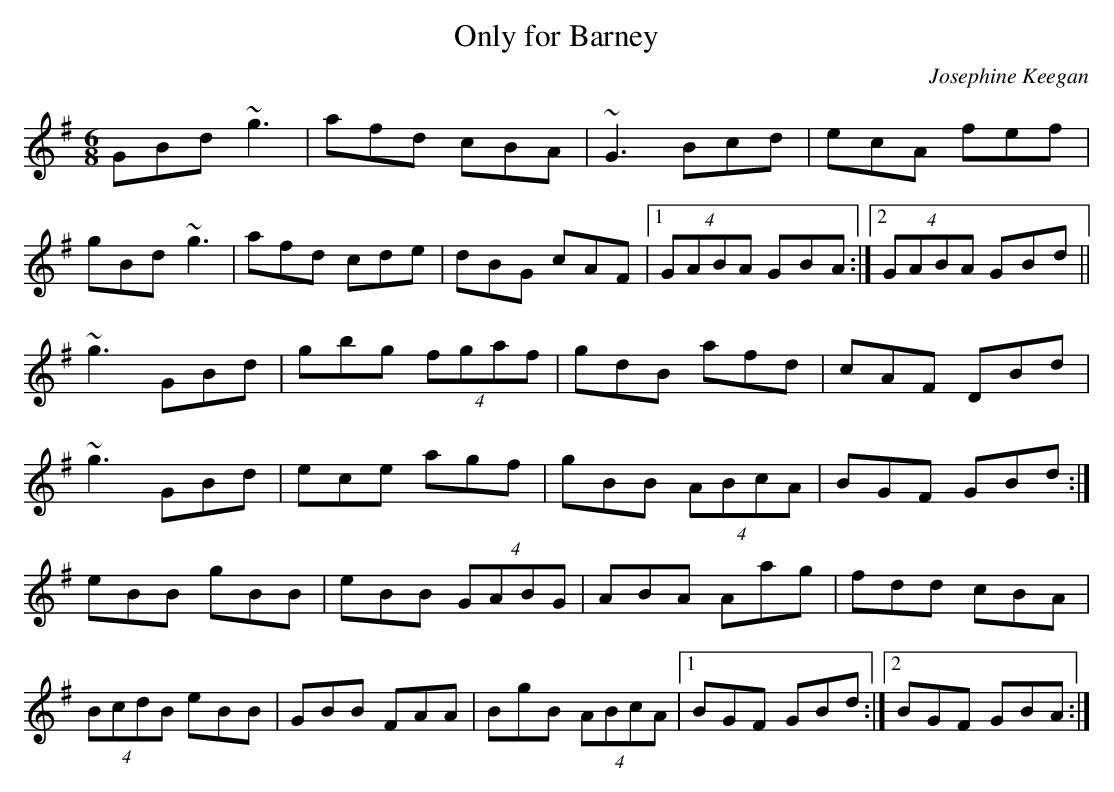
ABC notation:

X:1
T:Only for Barney
C:Josephine Keegan
M:6/8
L:1/8
K:G
GBd ~g3|afd cBA|~G3 Bcd|ecA fef|!
gBd ~g3|afd cde|dBG cAF|1 (4GABA GBA:|2 (4GABA GBd||!
~g3 GBd|gbg (4fgaf|gdB afd|cAF DBd|!
~g3 GBd|ece agf|gBB (4ABcA|BGF GBd:|!
eBB gBB|eBB (4GABG|ABA Aag|fdd cBA|!
(4BcdB eBB|GBB FAA|BgB (4ABcA|1 BGF GBd:|2 BGF GBA:|!
